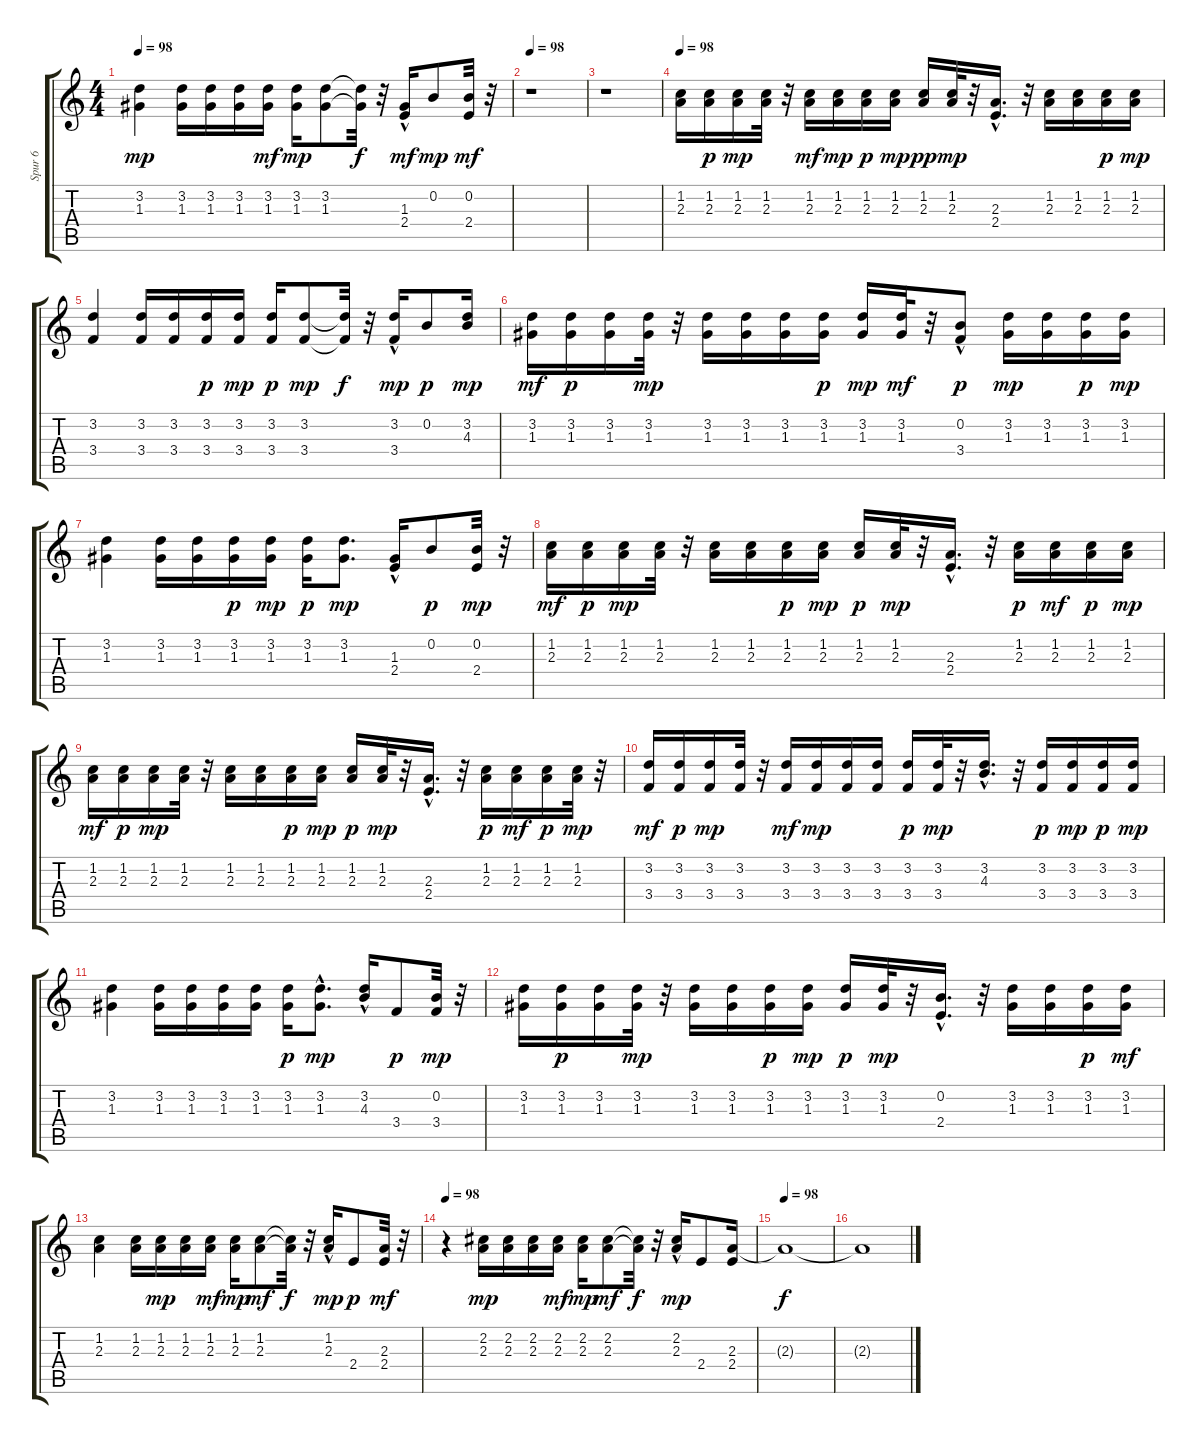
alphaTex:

\track ("Spur 6" "Spur 6") {instrument electricguitarjazz}
\staff {score tabs}
\tuning (E4 B3 G3 D3 A2 E2) {hide}
\ts (4 4)
\tempo 98
\clef g2
\ks c
(3.2 1.3).4{dy mp} (3.2 1.3).16 (3.2 1.3).16 (3.2 1.3).16 (3.2 1.3).16{dy mf} (3.2 1.3).16{dy mp} (3.2 1.3).8 (3.2{t} 1.3{t}).32{dy f} r.32 (1.3 2.4{hac}).16{dy mf} 0.2.8{dy mp} (0.2 2.4).32{dy mf} r.32 |
\tempo 98
r.1 |
r.1 |
\tempo 98
(1.2 2.3).16 (1.2 2.3).16{dy p} (1.2 2.3).16{dy mp} (1.2 2.3).32 r.32 (1.2 2.3).16{dy mf} (1.2 2.3).16{dy mp} (1.2 2.3).16{dy p} (1.2 2.3).16{dy mp} (1.2 2.3).16{dy pp} (1.2 2.3).32{dy mp} r.32 (2.3{hac} 2.4{hac}).16{d} r.32 (1.2 2.3).16 (1.2 2.3).16 (1.2 2.3).16{dy p} (1.2 2.3).16{dy mp} |
(3.2 3.4).4 (3.2 3.4).16 (3.2 3.4).16 (3.2 3.4).16{dy p} (3.2 3.4).16{dy mp} (3.2 3.4).16{dy p} (3.2 3.4).8{dy mp} (3.2{t} 3.4{t}).32{dy f} r.32 (3.2{hac} 3.4).16{dy mp} 0.2.8{dy p} (3.2 4.3).16{dy mp} |
(3.2 1.3).16{dy mf} (3.2 1.3).16{dy p} (3.2 1.3).16 (3.2 1.3).32{dy mp} r.32 (3.2 1.3).16 (3.2 1.3).16 (3.2 1.3).16 (3.2 1.3).16{dy p} (3.2 1.3).16{dy mp} (3.2 1.3).32{dy mf} r.32 (0.2{hac} 3.4).8{dy p} (3.2 1.3).16{dy mp} (3.2 1.3).16 (3.2 1.3).16{dy p} (3.2 1.3).16{dy mp} |
(3.2 1.3).4 (3.2 1.3).16 (3.2 1.3).16 (3.2 1.3).16{dy p} (3.2 1.3).16{dy mp} (3.2 1.3).16{dy p} (3.2 1.3).8{d dy mp} (1.3 2.4{hac}).16 0.2.8{dy p} (0.2 2.4).32{dy mp} r.32 |
(1.2 2.3).16{dy mf} (1.2 2.3).16{dy p} (1.2 2.3).16{dy mp} (1.2 2.3).32 r.32 (1.2 2.3).16 (1.2 2.3).16 (1.2 2.3).16{dy p} (1.2 2.3).16{dy mp} (1.2 2.3).16{dy p} (1.2 2.3).32{dy mp} r.32 (2.3{hac} 2.4{hac}).16{d} r.32 (1.2 2.3).16{dy p} (1.2 2.3).16{dy mf} (1.2 2.3).16{dy p} (1.2 2.3).16{dy mp} |
(1.2 2.3).16{dy mf} (1.2 2.3).16{dy p} (1.2 2.3).16{dy mp} (1.2 2.3).32 r.32 (1.2 2.3).16 (1.2 2.3).16 (1.2 2.3).16{dy p} (1.2 2.3).16{dy mp} (1.2 2.3).16{dy p} (1.2 2.3).32{dy mp} r.32 (2.3{hac} 2.4{hac}).16{d} r.32 (1.2 2.3).16{dy p} (1.2 2.3).16{dy mf} (1.2 2.3).16{dy p} (1.2 2.3).32{dy mp} r.32 |
(3.2 3.4).16{dy mf} (3.2 3.4).16{dy p} (3.2 3.4).16{dy mp} (3.2 3.4).32 r.32 (3.2 3.4).16{dy mf} (3.2 3.4).16{dy mp} (3.2 3.4).16 (3.2 3.4).16 (3.2 3.4).16{dy p} (3.2 3.4).32{dy mp} r.32 (3.2{hac} 4.3{hac}).16{d} r.32 (3.2 3.4).16{dy p} (3.2 3.4).16{dy mp} (3.2 3.4).16{dy p} (3.2 3.4).16{dy mp} |
(3.2 1.3).4 (3.2 1.3).16 (3.2 1.3).16 (3.2 1.3).16 (3.2 1.3).16 (3.2 1.3).16{dy p} (3.2 1.3{hac}).8{d dy mp} (3.2 4.3{hac}).16 3.4.8{dy p} (0.2 3.4).32{dy mp} r.32 |
(3.2 1.3).16 (3.2 1.3).16{dy p} (3.2 1.3).16 (3.2 1.3).32{dy mp} r.32 (3.2 1.3).16 (3.2 1.3).16 (3.2 1.3).16{dy p} (3.2 1.3).16{dy mp} (3.2 1.3).16{dy p} (3.2 1.3).32{dy mp} r.32 (0.2{hac} 2.4{hac}).16{d} r.32 (3.2 1.3).16 (3.2 1.3).16 (3.2 1.3).16{dy p} (3.2 1.3).16{dy mf} |
(1.2 2.3).4 (1.2 2.3).16 (1.2 2.3).16{dy mp} (1.2 2.3).16 (1.2 2.3).16{dy mf} (1.2 2.3).16{dy mp} (1.2 2.3).8{dy mf} (1.2{t} 2.3{t}).32{dy f} r.32 (1.2 2.3{hac}).16{dy mp} 2.4.8{dy p} (2.3 2.4).32{dy mf} r.32 |
\tempo 98
r.4 (2.2 2.3).16{dy mp} (2.2 2.3).16 (2.2 2.3).16 (2.2 2.3).16{dy mf} (2.2 2.3).16{dy mp} (2.2 2.3).8{dy mf} (2.2{t} 2.3{t}).32{dy f} r.32 (2.2 2.3{hac}).16{dy mp} 2.4.8 (2.3 2.4).16 |
\tempo 98
2.3{t}.1{dy f} |
2.3{t}.1
